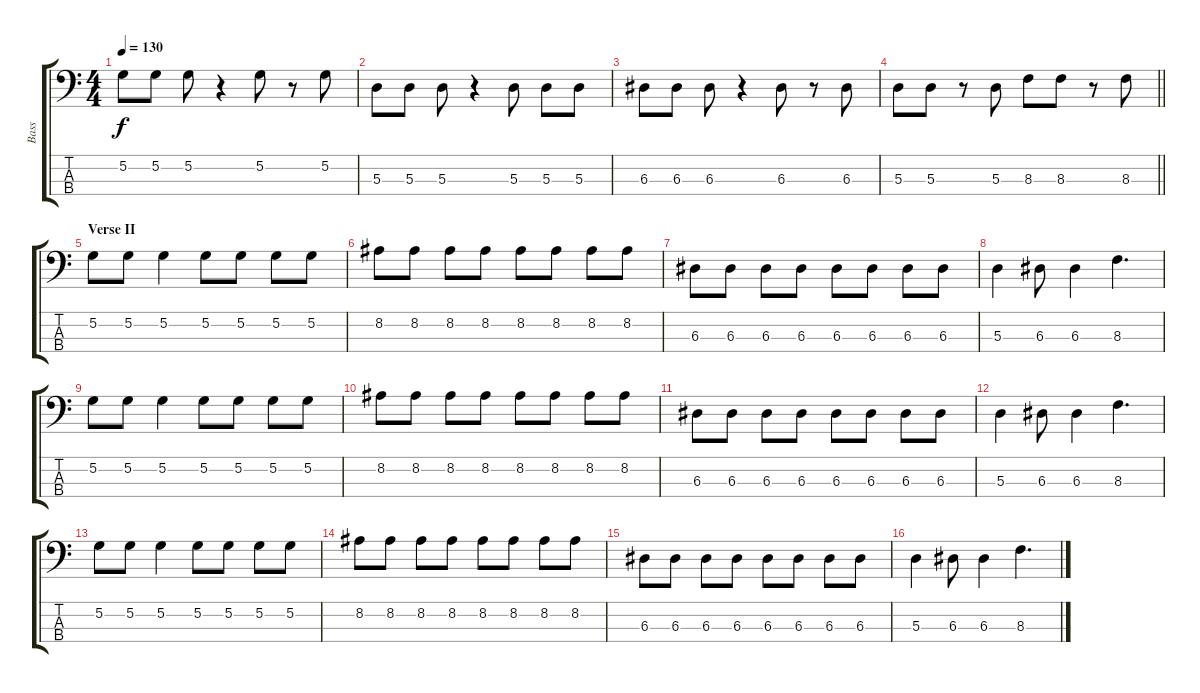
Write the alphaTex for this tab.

\track ("Bass" "Bass") {instrument electricbassfinger}
\staff {score tabs}
\tuning (G2 D2 A1 E1) {hide}
\ts (4 4)
\tempo 130
\clef f4
\ks c
5.2.8{dy f} 5.2.8 5.2.8 r.4 5.2.8 r.8 5.2.8 |
5.3.8 5.3.8 5.3.8 r.4 5.3.8 5.3.8 5.3.8 |
6.3.8 6.3.8 6.3.8 r.4 6.3.8 r.8 6.3.8 |
\barLineRight lightlight
5.3.8 5.3.8 r.8 5.3.8 8.3.8 8.3.8 r.8 8.3.8 |
\section ("" "Verse II")
5.2.8 5.2.8 5.2.4 5.2.8 5.2.8 5.2.8 5.2.8 |
8.2.8 8.2.8 8.2.8 8.2.8 8.2.8 8.2.8 8.2.8 8.2.8 |
6.3.8 6.3.8 6.3.8 6.3.8 6.3.8 6.3.8 6.3.8 6.3.8 |
5.3.4 6.3.8 6.3.4 8.3.4{d} |
5.2.8 5.2.8 5.2.4 5.2.8 5.2.8 5.2.8 5.2.8 |
8.2.8 8.2.8 8.2.8 8.2.8 8.2.8 8.2.8 8.2.8 8.2.8 |
6.3.8 6.3.8 6.3.8 6.3.8 6.3.8 6.3.8 6.3.8 6.3.8 |
5.3.4 6.3.8 6.3.4 8.3.4{d} |
5.2.8 5.2.8 5.2.4 5.2.8 5.2.8 5.2.8 5.2.8 |
8.2.8 8.2.8 8.2.8 8.2.8 8.2.8 8.2.8 8.2.8 8.2.8 |
6.3.8 6.3.8 6.3.8 6.3.8 6.3.8 6.3.8 6.3.8 6.3.8 |
5.3.4 6.3.8 6.3.4 8.3.4{d}
